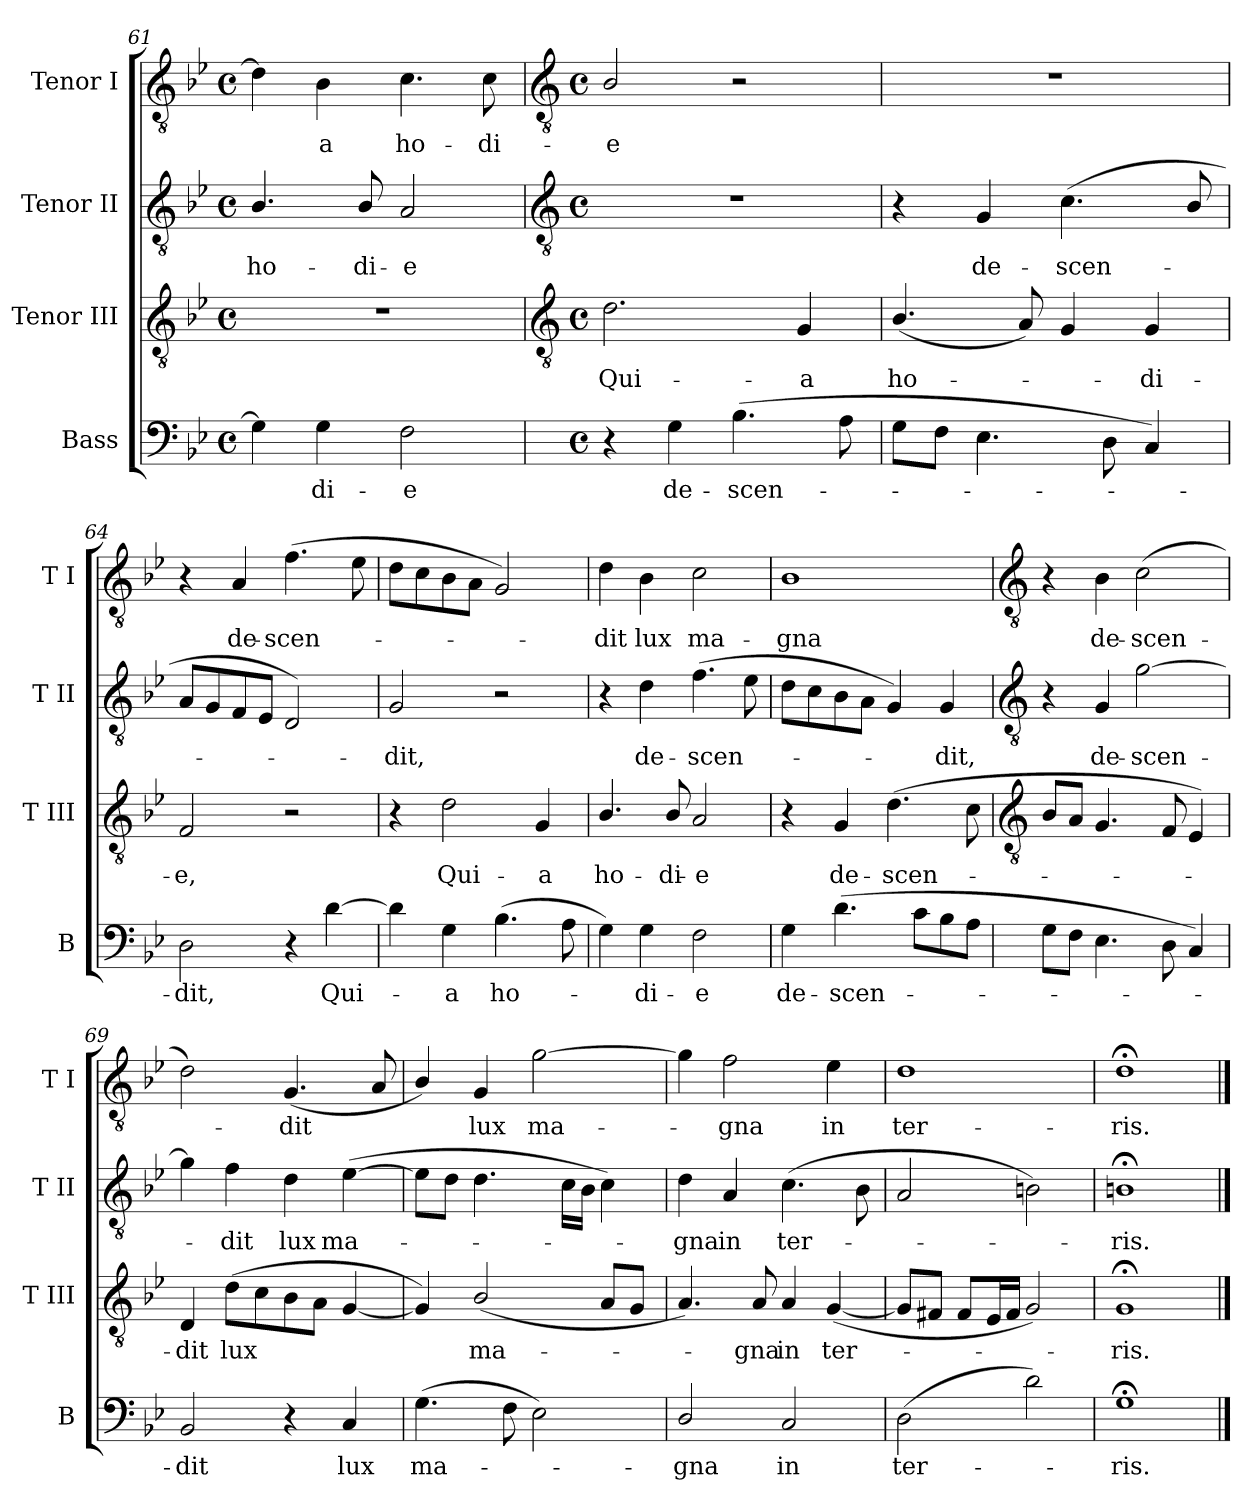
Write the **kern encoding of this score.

**kern	**text	**kern	**text	**kern	**text	**kern	**text
*part4	*part4	*part3	*part3	*part2	*part2	*part1	*part1
*staff4	*staff4	*staff3	*staff3	*staff2	*staff2	*staff1	*staff1
*I"Bass	*	*I"Tenor III	*	*I"Tenor II	*	*I"Tenor I	*
*I'B	*	*I'T III	*	*I'T II	*	*I'T I	*
*clefF4	*	*clefGv2	*	*clefGv2	*	*clefGv2	*
*k[b-e-]	*	*k[b-e-]	*	*k[b-e-]	*	*k[b-e-]	*
*B-:	*	*B-:	*	*B-:	*	*B-:	*
*M4/4	*	*M4/4	*	*M4/4	*	*M4/4	*
*met(c)	*	*met(c)	*	*met(c)	*	*met(c)	*
=61	=61	=61	=61	=61	=61	=61	=61
!	!	!	!	!	!LO:LY:b	!	!
4G]	.	1r	.	4.B-/	ho-	4d]	.
!	!LO:LY:b	!	!	!	!	!	!LO:LY:b
4G	di-	.	.	.	.	4B-	a
!	!	!	!	!	!LO:LY:b	!	!
.	.	.	.	8B-/	-di-	.	.
!	!LO:LY:b	!	!	!	!LO:LY:b	!	!LO:LY:b
2F	-e	.	.	2A	-e	4.c	ho-
!	!	!	!	!	!	!	!LO:LY:b
.	.	.	.	.	.	8c	-di-
!!LO:LB:g=z
=62	=62	=62	=62	=62	=62	=62	=62
*	*	*clefGv2	*	*clefGv2	*	*clefGv2	*
*M4/4	*	*M4/4	*	*M4/4	*	*M4/4	*
*met(c)	*	*met(c)	*	*met(c)	*	*met(c)	*
!	!	!	!LO:LY:b	!	!	!	!LO:LY:b
4r	.	2.d	Qui-	1r	.	2B-/	-e
!	!LO:LY:b	!	!	!	!	!	!
4G	de-	.	.	.	.	.	.
!	!LO:LY:b	!	!	!	!	!	!
(>4.B-	-scen-	.	.	.	.	2r	.
!	!	!	!LO:LY:b	!	!	!	!
.	.	4G	-a	.	.	.	.
8A	.	.	.	.	.	.	.
=63	=63	=63	=63	=63	=63	=63	=63
!	!	!	!LO:LY:b	!	!	!	!
8GL	.	(<4.B-/	ho-	4r	.	1r	.
8FJ	.	.	.	.	.	.	.
!	!	!	!	!	!LO:LY:b	!	!
4.E-	.	.	.	4G	de-	.	.
.	.	8A)	.	.	.	.	.
!	!	!	!	!	!LO:LY:b	!	!
.	.	4G	.	(<4.c	-scen-	.	.
8D	.	.	.	.	.	.	.
!	!	!	!LO:LY:b	!	!	!	!
4C)	.	4G	di-	.	.	.	.
.	.	.	.	8B-/	.	.	.
=64	=64	=64	=64	=64	=64	=64	=64
!	!LO:LY:b	!	!LO:LY:b	!	!	!	!
2D	dit,	2F	-e,	8AL	.	4r	.
.	.	.	.	8G	.	.	.
!	!	!	!	!	!	!	!LO:LY:b
.	.	.	.	8F	.	4A	de-
.	.	.	.	8E-J	.	.	.
!	!	!	!	!	!	!	!LO:LY:b
4r	.	2r	.	2D)	.	(>4.f	-scen-
!	!LO:LY:b	!	!	!	!	!	!
[4d	Qui-	.	.	.	.	.	.
.	.	.	.	.	.	8e-	.
=65	=65	=65	=65	=65	=65	=65	=65
!	!	!	!	!	!LO:LY:b	!	!
4d]	.	4r	.	2G	dit,	8dL	.
.	.	.	.	.	.	8c	.
!	!LO:LY:b	!	!LO:LY:b	!	!	!	!
4G	a	2d	Qui-	.	.	8B-	.
.	.	.	.	.	.	8AJ	.
!	!LO:LY:b	!	!	!	!	!	!
(>4.B-	ho-	.	.	2r	.	2G)	.
!	!	!	!LO:LY:b	!	!	!	!
.	.	4G	-a	.	.	.	.
8A	.	.	.	.	.	.	.
=66	=66	=66	=66	=66	=66	=66	=66
!	!	!	!LO:LY:b	!	!	!	!LO:LY:b
4G)	.	4.B-/	ho-	4r	.	4d	dit
!	!LO:LY:b	!	!	!	!LO:LY:b	!	!LO:LY:b
4G	di-	.	.	4d	de-	4B-	lux
!	!	!	!LO:LY:b	!	!	!	!
.	.	8B-/	-di-	.	.	.	.
!	!LO:LY:b	!	!LO:LY:b	!	!LO:LY:b	!	!LO:LY:b
2F	-e	2A	-e	(>4.f	-scen-	2c	ma-
.	.	.	.	8e-	.	.	.
=67	=67	=67	=67	=67	=67	=67	=67
!	!LO:LY:b	!	!	!	!	!	!LO:LY:b
4G	de-	4r	.	8dL	.	1B-	-gna
.	.	.	.	8c	.	.	.
!	!LO:LY:b	!	!LO:LY:b	!	!	!	!
(>4.d	-scen-	4G	de-	8B-	.	.	.
.	.	.	.	8AJ	.	.	.
!	!	!	!LO:LY:b	!	!	!	!
.	.	(<4.d	-scen-	4G)	.	.	.
8cL	.	.	.	.	.	.	.
!	!	!	!	!	!LO:LY:b	!	!
8B-	.	.	.	4G	dit,	.	.
8AJ	.	8c	.	.	.	.	.
!!LO:LB:g=z
=68	=68	=68	=68	=68	=68	=68	=68
*	*	*clefGv2	*	*clefGv2	*	*clefGv2	*
8GL	.	8B-L	.	4r	.	4r	.
8FJ	.	8AJ	.	.	.	.	.
!	!	!	!	!	!LO:LY:b	!	!LO:LY:b
4.E-	.	4.G	.	4G	de-	4B-	de-
!	!	!	!	!	!LO:LY:b	!	!LO:LY:b
.	.	.	.	[2g	-scen-	(>2c	-scen-
8D	.	8F	.	.	.	.	.
4C)	.	4E-)	.	.	.	.	.
=69	=69	=69	=69	=69	=69	=69	=69
!	!LO:LY:b	!	!LO:LY:b	!	!	!	!
2BB-	dit	4D	dit	4g]	.	2d)	.
!	!	!	!LO:LY:b	!	!LO:LY:b	!	!
.	.	(>8dL	lux	4f	dit	.	.
.	.	8c	.	.	.	.	.
!	!	!	!	!	!LO:LY:b	!	!LO:LY:b
4r	.	8B-	.	4d	lux	(<4.G	dit
.	.	8AJ	.	.	.	.	.
!	!LO:LY:b	!	!	!	!LO:LY:b	!	!
4C	lux	[4G	.	(>[4e-	ma-	.	.
.	.	.	.	.	.	8A	.
=70	=70	=70	=70	=70	=70	=70	=70
!	!LO:LY:b	!	!	!	!	!	!
(>4.G	ma-	4G])	.	8e-L]	.	4B-/)	.
.	.	.	.	8dJ	.	.	.
!	!	!	!LO:LY:b	!	!	!	!LO:LY:b
.	.	(<2B-/	ma-	4.d	.	4G	lux
8F	.	.	.	.	.	.	.
!	!	!	!	!	!	!	!LO:LY:b
2E-)	.	.	.	.	.	[2g	ma-
.	.	.	.	16cLL	.	.	.
.	.	.	.	16B-JJ	.	.	.
.	.	8AL	.	4c)	.	.	.
.	.	8GJ	.	.	.	.	.
=71	=71	=71	=71	=71	=71	=71	=71
!	!LO:LY:b	!	!	!	!LO:LY:b	!	!
2D/	gna	4.A)	.	4d	gna	4g]	.
!	!	!	!	!	!LO:LY:b	!	!LO:LY:b
.	.	.	.	4A	in	2f	gna
!	!	!	!LO:LY:b	!	!	!	!
.	.	8A	gna	.	.	.	.
!	!LO:LY:b	!	!LO:LY:b	!	!LO:LY:b	!	!
2C	in	4A	in	(>4.c	ter-	.	.
!	!	!	!LO:LY:b	!	!	!	!LO:LY:b
.	.	(<[4G	ter-	.	.	4e-	in
.	.	.	.	8B-\	.	.	.
=72	=72	=72	=72	=72	=72	=72	=72
!	!LO:LY:b	!	!	!	!	!	!LO:LY:b
(>2D	ter-	8GL]	.	2A	.	1d	ter-
.	.	8F#XJ	.	.	.	.	.
.	.	8F#L	.	.	.	.	.
.	.	16E-L	.	.	.	.	.
.	.	16F#JJ	.	.	.	.	.
2d)	.	2G)	.	2Bn)	.	.	.
=73	=73	=73	=73	=73	=73	=73	=73
!	!LO:LY:b	!	!LO:LY:b	!	!LO:LY:b	!	!LO:LY:b
1G;<	ris.	1G;<	ris.	1Bn;<	ris.	1d;<	-ris.
==	==	==	==	==	==	==	==
*-	*-	*-	*-	*-	*-	*-	*-
